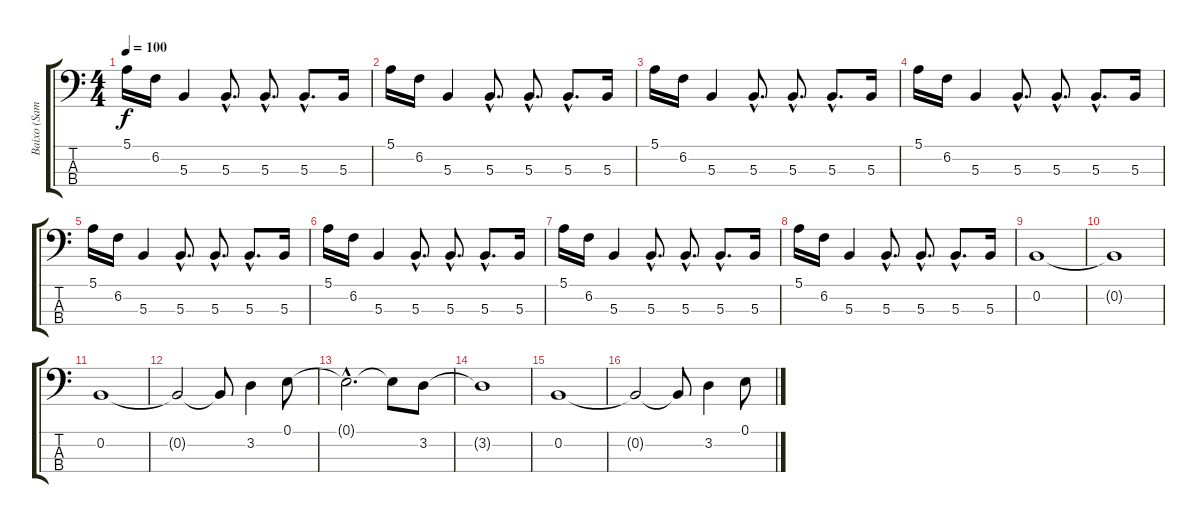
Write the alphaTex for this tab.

\track ("Baixo (Sam)" "Baixo (Sam") {instrument electricbassfinger}
\staff {score tabs}
\tuning (E2 B1 Gb1 Db1) {hide}
\ts (4 4)
\tempo 100
\clef f4
\ks c
5.1.16{dy f} 6.2.16 5.3.4 5.3{hac}.8{d} 5.3{hac}.8{d} 5.3{hac}.8{d} 5.3.16 |
5.1.16 6.2.16 5.3.4 5.3{hac}.8{d} 5.3{hac}.8{d} 5.3{hac}.8{d} 5.3.16 |
5.1.16 6.2.16 5.3.4 5.3{hac}.8{d} 5.3{hac}.8{d} 5.3{hac}.8{d} 5.3.16 |
5.1.16 6.2.16 5.3.4 5.3{hac}.8{d} 5.3{hac}.8{d} 5.3{hac}.8{d} 5.3.16 |
5.1.16 6.2.16 5.3.4 5.3{hac}.8{d} 5.3{hac}.8{d} 5.3{hac}.8{d} 5.3.16 |
5.1.16 6.2.16 5.3.4 5.3{hac}.8{d} 5.3{hac}.8{d} 5.3{hac}.8{d} 5.3.16 |
5.1.16 6.2.16 5.3.4 5.3{hac}.8{d} 5.3{hac}.8{d} 5.3{hac}.8{d} 5.3.16 |
5.1.16 6.2.16 5.3.4 5.3{hac}.8{d} 5.3{hac}.8{d} 5.3{hac}.8{d} 5.3.16 |
0.2.1 |
0.2{t}.1 |
0.2.1 |
0.2{t}.2 0.2{t}.8 3.2.4 0.1.8 |
0.1{hac t}.2{d} 0.1{t}.8 3.2.8 |
3.2{t}.1 |
0.2.1 |
0.2{t}.2 0.2{t}.8 3.2.4 0.1.8
